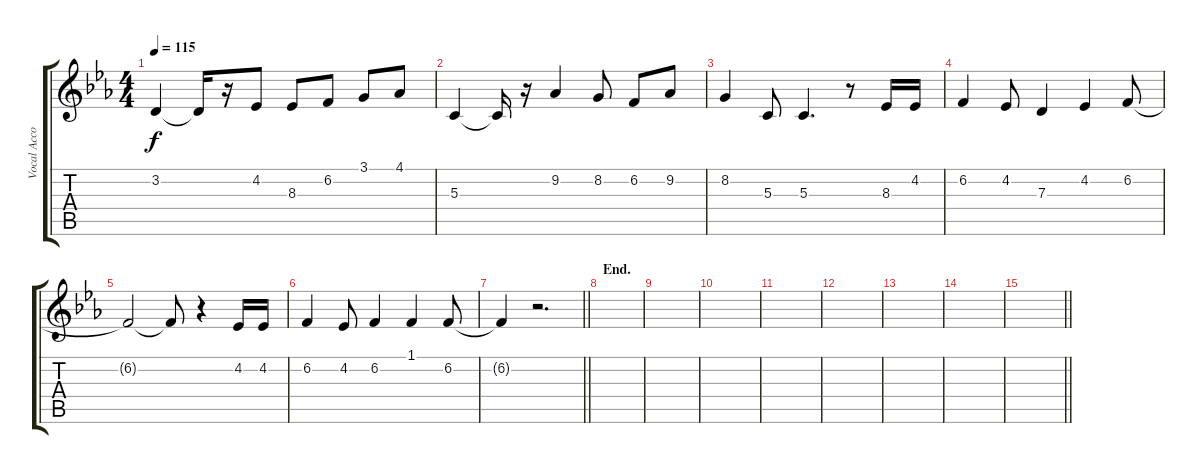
\track ("Vocal Accomp." "Vocal Acco") {instrument choiraahs}
\staff {score tabs}
\tuning (E4 B3 G3 D3 A2 E2) {hide}
\ts (4 4)
\tempo 115
\clef g2
\ks eb
3.2.4{dy f} 3.2{t}.16 r.16 4.2.8 8.3.8 6.2.8 3.1.8 4.1.8 |
5.3.4 5.3{t}.16 r.16 9.2.4 8.2.8 6.2.8 9.2.8 |
8.2.4 5.3.8 5.3.4{d} r.8 8.3.16 4.2.16 |
6.2.4 4.2.8 7.3.4 4.2.4 6.2.8 |
6.2{t}.2 6.2{t}.8 r.4 4.2.16 4.2.16 |
6.2.4 4.2.8 6.2.4 1.1.4 6.2.8 |
\barLineRight lightlight
6.2{t}.4 r.2{d} |
\section ("" "End.")
|
|
|
|
|
|
|
\barLineRight lightlight
